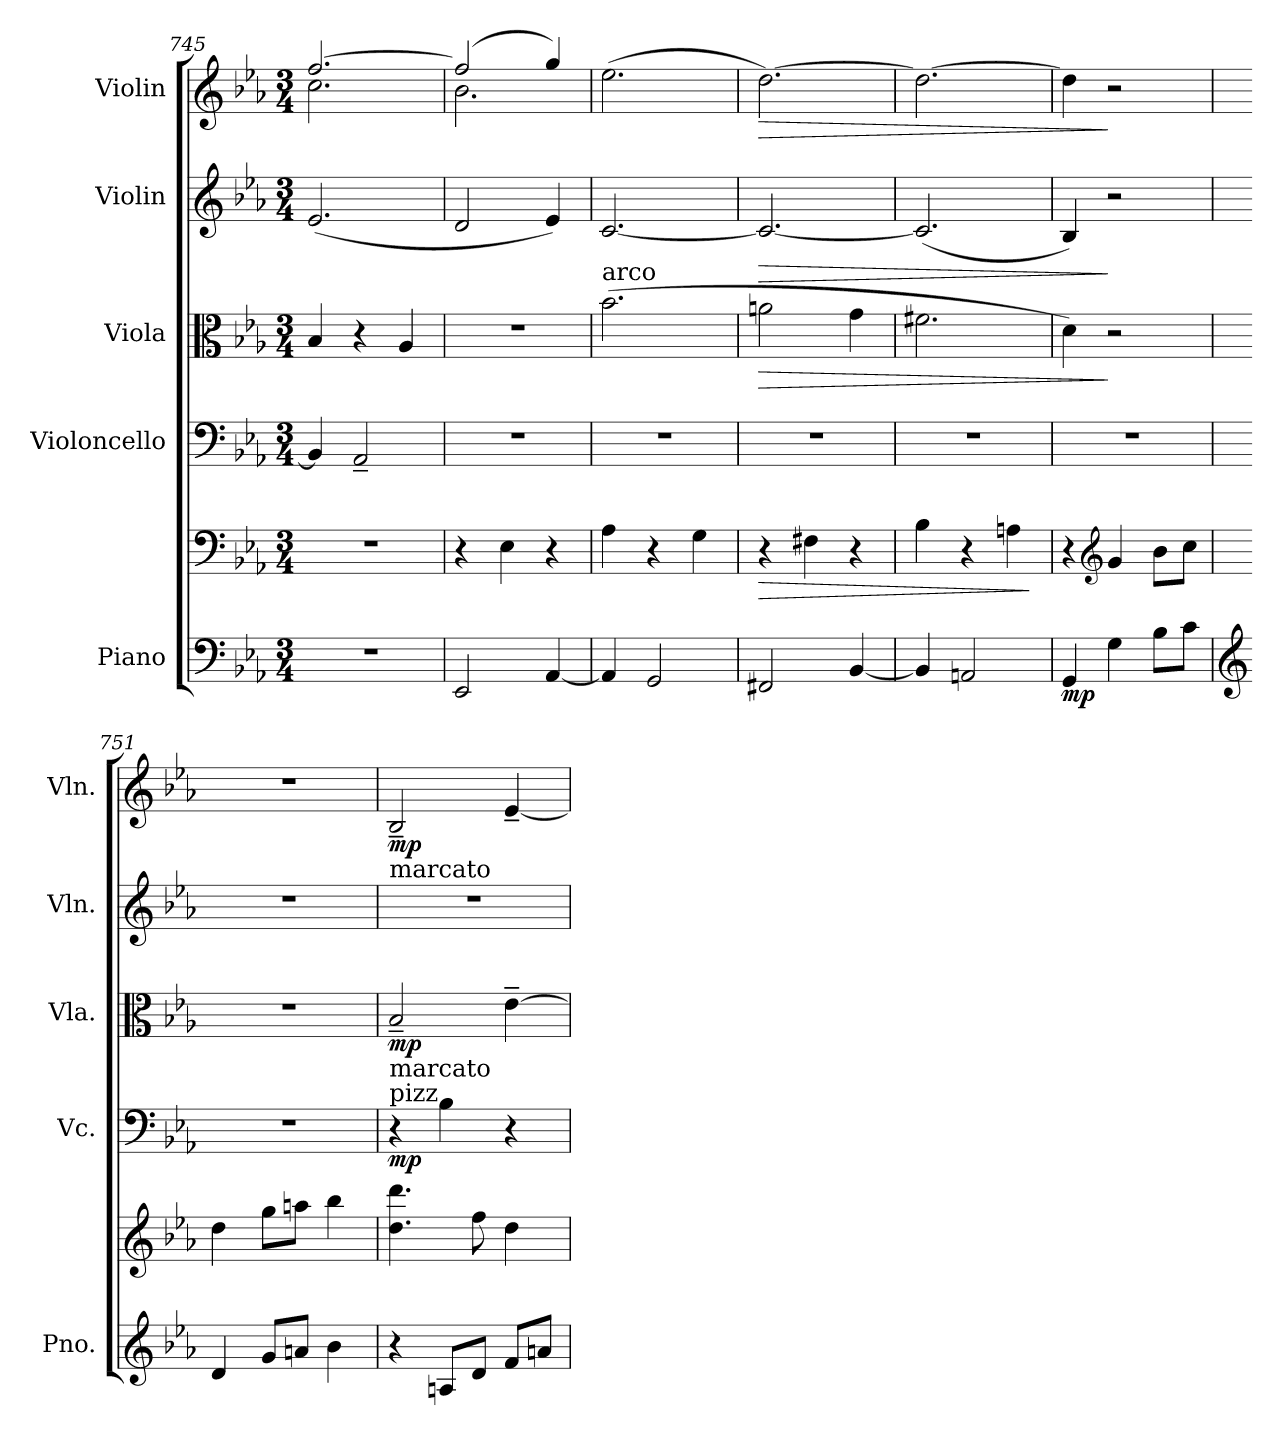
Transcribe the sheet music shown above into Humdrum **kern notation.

**kern	**kern	**dynam	**kern	**dynam	**kern	**dynam	**kern	**dynam	**kern	**dynam
*part5	*part5	*part5	*part4	*part4	*part3	*part3	*part2	*part2	*part1	*part1
*staff6	*staff5	*staff5/6	*staff4	*staff4	*staff3	*staff3	*staff2	*staff2	*staff1	*staff1
*I"Piano	*	*	*I"Violoncello	*	*I"Viola	*	*I"Violin	*	*I"Violin	*
*I'Pno.	*	*	*I'Vc.	*	*I'Vla.	*	*I'Vln.	*	*I'Vln.	*
*clefF4	*clefF4	*	*clefF4	*	*clefC3	*	*clefG2	*	*clefG2	*
*k[b-e-a-]	*k[b-e-a-]	*	*k[b-e-a-]	*	*k[b-e-a-]	*	*k[b-e-a-]	*	*k[b-e-a-]	*
*M3/4	*M3/4	*	*M3/4	*	*M3/4	*	*M3/4	*	*M3/4	*
=745	=745	=745	=745	=745	=745	=745	=745	=745	=745	=745
*	*	*	*	*	*	*	*	*	*^	*
2.r	2.r	.	4BB-/]	.	4B-/	.	(2.e-/	.	[2.ff/	2.cc\	.
.	.	.	2AA-~/	.	4r	.	.	.	.	.	.
.	.	.	.	.	4A-/	.	.	.	.	.	.
!!LO:LB:g=z	!!
=746	=746	=746	=746	=746	=746	=746	=746	=746	=746	=746	=746
2EE-/	4r	.	2.r	.	2.r	.	2d/	.	(2ff/]	2.b-\	.
.	4E-\	.	.	.	.	.	.	.	.	.	.
[4AA-/	4r	.	.	.	.	.	4e-/)	.	4gg/)	.	.
*	*	*	*	*	*	*	*	*	*v	*v	*
=747	=747	=747	=747	=747	=747	=747	=747	=747	=747	=747
!	!	!	!	!	!LO:TX:a:t=arco	!	!	!	!	!
4AA-/]	4A-\	.	2.r	.	(2.b-\	.	[2.c/	.	(2.ee-\	.
2GG/	4r	.	.	.	.	.	.	.	.	.
.	4G\	.	.	.	.	.	.	.	.	.
=748	=748	=748	=748	=748	=748	=748	=748	=748	=748	=748
!	!	!LO:HP:b	!	!	!	!LO:HP:b	!	!LO:HP:b	!	!LO:HP:b
2FF#X/	4r	>	2.r	.	2an\	>	2.c/_	>	[2.dd\)	>
.	4F#X\	.	.	.	.	.	.	.	.	.
[4BB-/	4r	.	.	.	4g\	.	.	.	.	.
=749	=749	=749	=749	=749	=749	=749	=749	=749	=749	=749
4BB-/]	4B-\	.	2.r	.	2.f#X\	.	(2.c/]	.	2.dd\_	.
2AAn/	4r	.	.	.	.	.	.	.	.	.
.	4An\	.	.	.	.	.	.	.	.	.
.	.	]	.	.	.	.	.	.	.	.
=750	=750	=750	=750	=750	=750	=750	=750	=750	=750	=750
!	!	!LO:DY:b=2	!	!	!	!	!	!	!	!
4GG/	4r	mp	2.r	.	4d\)	.	4B-/)	.	4dd\]	.
*	*clefG2	*	*	*	*	*	*	*	*	*
4G\	4g/	.	.	.	2r	]	2r	]	2r	]
8B-\L	8b-\L	.	.	.	.	.	.	.	.	.
8c\J	8cc\J	.	.	.	.	.	.	.	.	.
=751	=751	=751	=751	=751	=751	=751	=751	=751	=751	=751
*clefG2	*	*	*	*	*	*	*	*	*	*
4d/	4dd\	.	2.r	.	2.r	.	2.r	.	2.r	.
8g/L	8gg\L	.	.	.	.	.	.	.	.	.
8an/J	8aan\J	.	.	.	.	.	.	.	.	.
4b-\	4bb-\	.	.	.	.	.	.	.	.	.
=752	=752	=752	=752	=752	=752	=752	=752	=752	=752	=752
!	!	!	!	!	!	!	!	!	!LO:TX:b:t=marcato	!
!	!	!	!	!	!LO:TX:b:t=marcato	!	!	!	!	!
!	!	!	!LO:TX:a:t=pizz	!	!	!	!	!	!	!
!	!	!	!	!LO:DY:b	!	!LO:DY:b	!	!	!	!LO:DY:b
4r	4.dd\ 4.ddd\	.	4r	mp	2B-~/	mp	2.r	.	2B-~/	mp
8An/L	.	.	4B-\	.	.	.	.	.	.	.
8d/J	8ff\	.	.	.	.	.	.	.	.	.
8f/L	4dd\	.	4r	.	[4e-~\	.	.	.	[4e-~/	.
8an/J	.	.	.	.	.	.	.	.	.	.
=	=	=	=	=	=	=	=	=	=	=
*-	*-	*-	*-	*-	*-	*-	*-	*-	*-	*-
